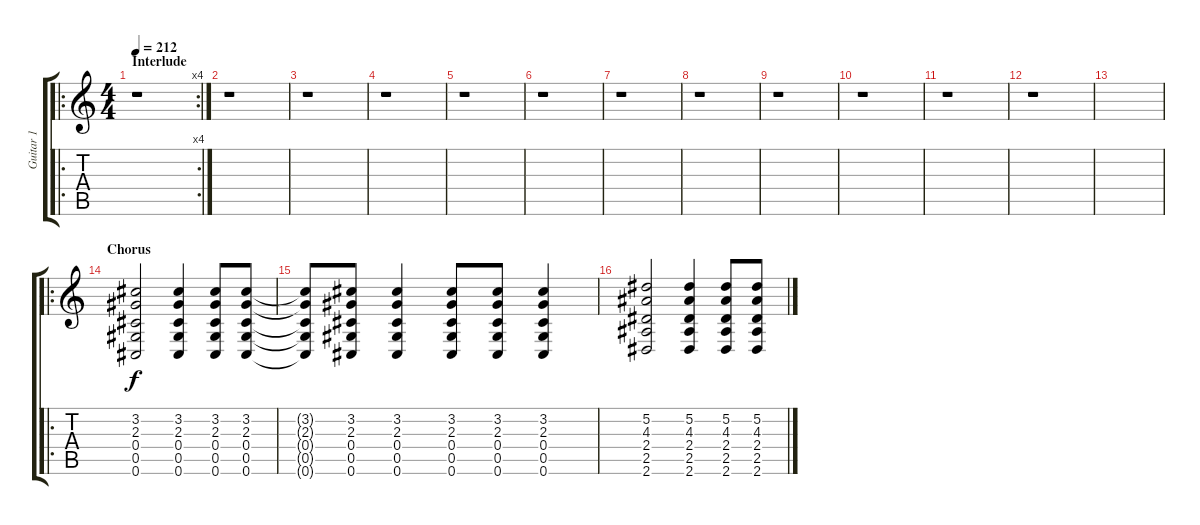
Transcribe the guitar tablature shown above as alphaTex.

\track ("Guitar 1" "Guitar 1") {instrument distortionguitar}
\staff {score tabs}
\tuning (Eb4 Bb3 Gb3 Db3 Ab2 Db2) {hide}
\ro
\rc 4
\ts (4 4)
\section ("" "Interlude")
\tempo 212
\clef g2
\ks c
r.1{dy f} |
r.1 |
r.1 |
r.1 |
r.1 |
r.1 |
r.1 |
r.1 |
r.1 |
r.1 |
r.1 |
r.1 |
|
\ro
\section ("" "Chorus")
(3.2 2.3 0.4 0.5 0.6).2 (3.2 2.3 0.4 0.5 0.6).4 (3.2 2.3 0.4 0.5 0.6).8 (3.2 2.3 0.4 0.5 0.6).8 |
(3.2{t} 2.3{t} 0.4{t} 0.5{t} 0.6{t}).8 (3.2 2.3 0.4 0.5 0.6).8 (3.2 2.3 0.4 0.5 0.6).4 (3.2 2.3 0.4 0.5 0.6).8 (3.2 2.3 0.4 0.5 0.6).8 (3.2 2.3 0.4 0.5 0.6).4 |
(5.2 4.3 2.4 2.5 2.6).2 (5.2 4.3 2.4 2.5 2.6).4 (5.2 4.3 2.4 2.5 2.6).8 (5.2 4.3 2.4 2.5 2.6).8
